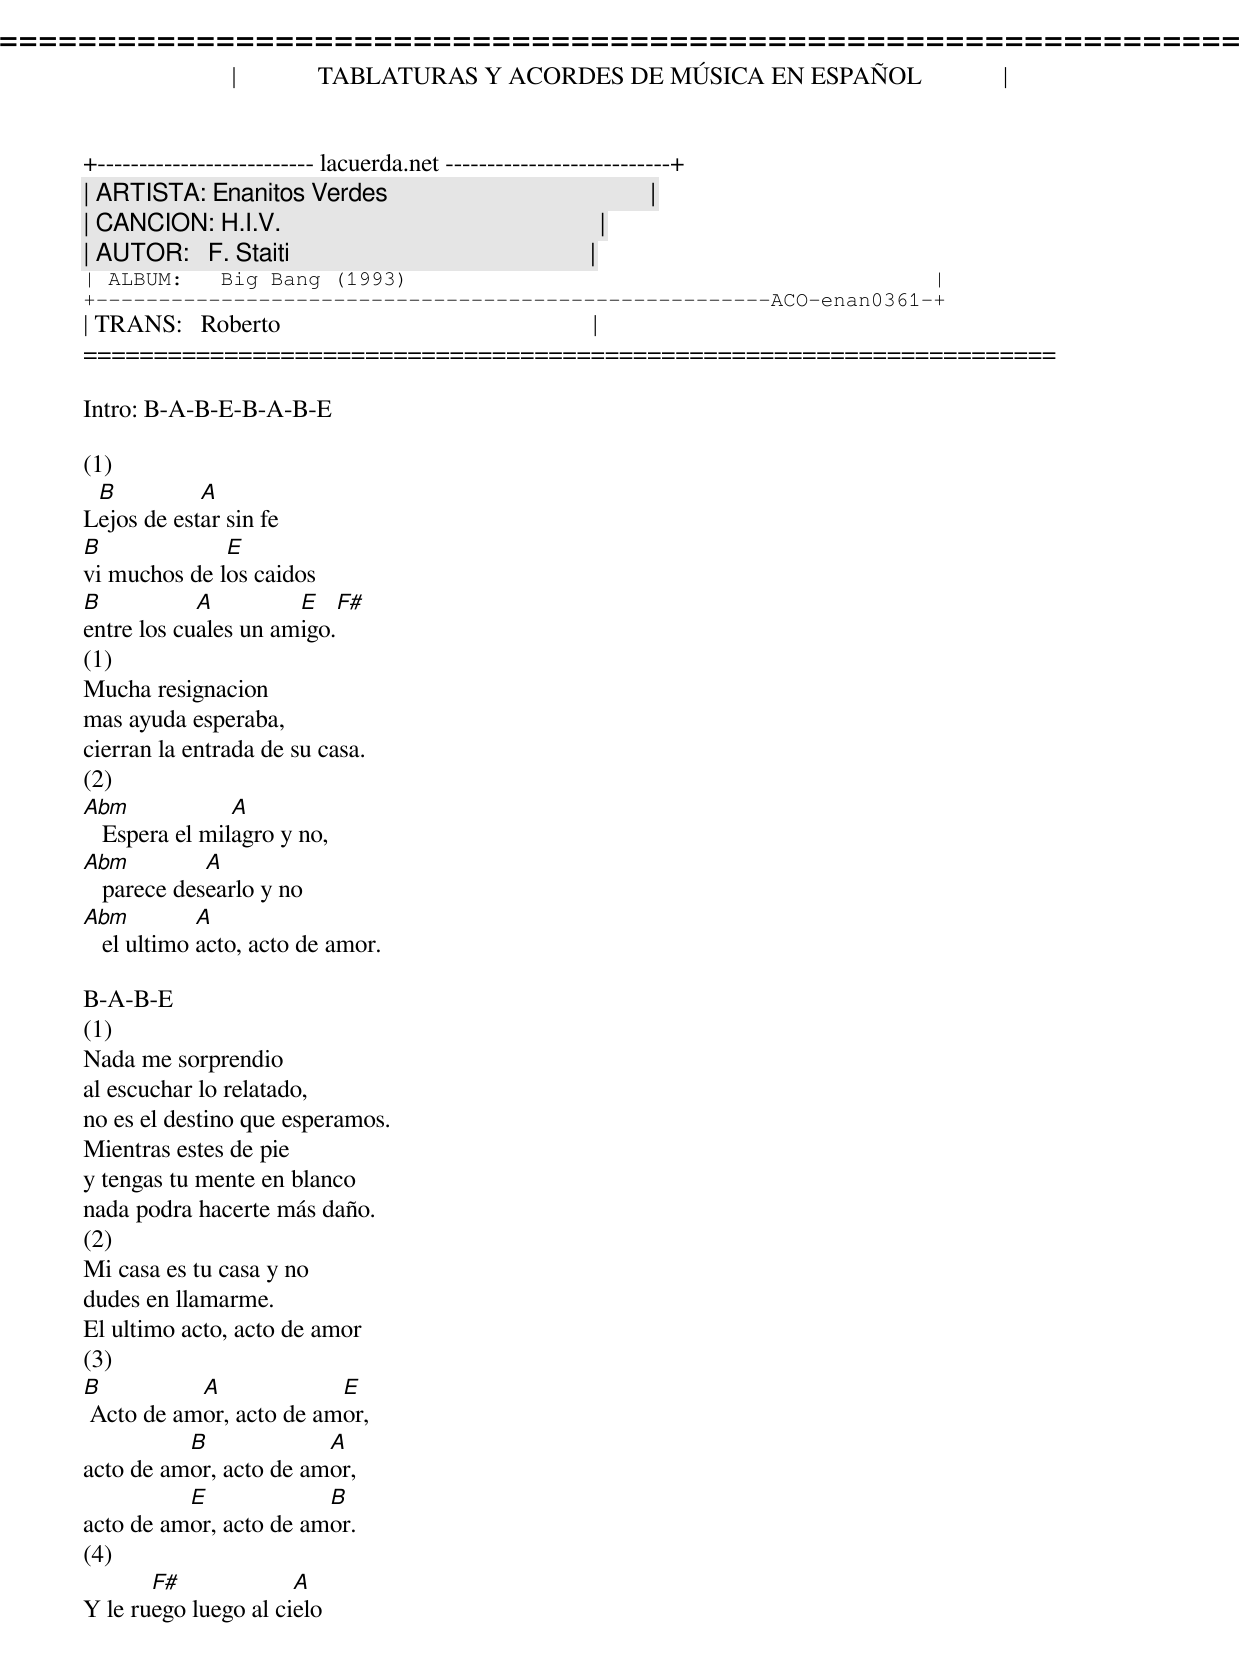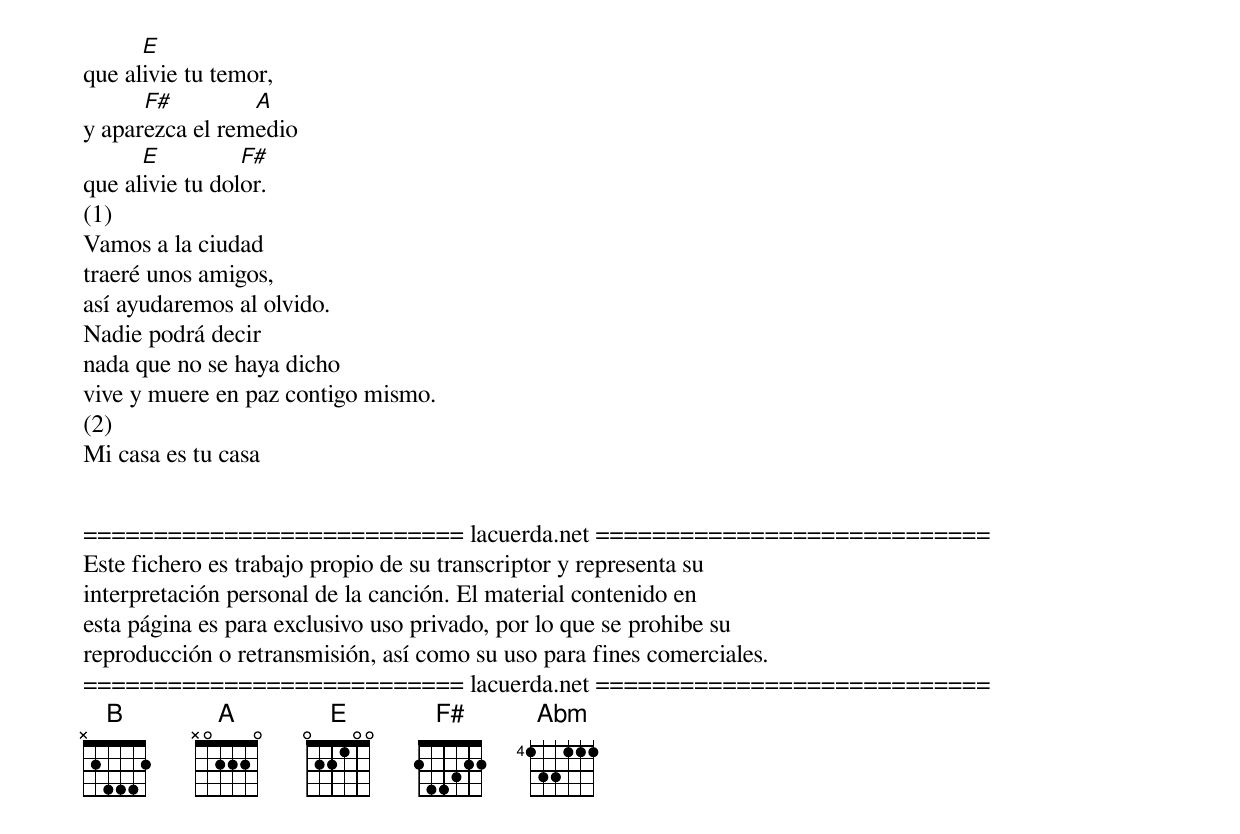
=====================================================================
|             TABLATURAS Y ACORDES DE MÚSICA EN ESPAÑOL             |
+-------------------------- lacuerda.net ---------------------------+
| ARTISTA: Enanitos Verdes                                          |
| CANCION: H.I.V.                                                   |
| AUTOR:   F. Staiti                                                |
| ALBUM:   Big Bang (1993)                                          |
+------------------------------------------------------ACO-enan0361-+
| TRANS:   Roberto                                                  |
=====================================================================

Intro: B-A-B-E-B-A-B-E

(1)
 B          A
Lejos de estar sin fe
B             E
vi muchos de los caidos
B           A         E   F#
entre los cuales un amigo.
(1)
Mucha resignacion
mas ayuda esperaba,
cierran la entrada de su casa.
(2)
Abm             A
   Espera el milagro y no,
Abm          A
   parece desearlo y no
Abm          A
   el ultimo acto, acto de amor.

B-A-B-E
(1)
Nada me sorprendio
al escuchar lo relatado,
no es el destino que esperamos.
Mientras estes de pie
y tengas tu mente en blanco
nada podra hacerte más daño.
(2)
Mi casa es tu casa y no
dudes en llamarme.
El ultimo acto, acto de amor
(3)
B          A             E
 Acto de amor, acto de amor,
          B             A
acto de amor, acto de amor,
          E             B
acto de amor, acto de amor.
(4)
       F#             A
Y le ruego luego al cielo

      E
que alivie tu temor,
      F#         A
y aparezca el remedio
      E          F#
que alivie tu dolor.
(1)
Vamos a la ciudad
traeré unos amigos,
así ayudaremos al olvido.
Nadie podrá decir
nada que no se haya dicho
vive y muere en paz contigo mismo.
(2)
Mi casa es tu casa


=========================== lacuerda.net ============================
Este fichero es trabajo propio de su transcriptor y representa su
interpretación personal de la canción. El material contenido en
esta página es para exclusivo uso privado, por lo que se prohibe su
reproducción o retransmisión, así como su uso para fines comerciales.
=========================== lacuerda.net ============================
